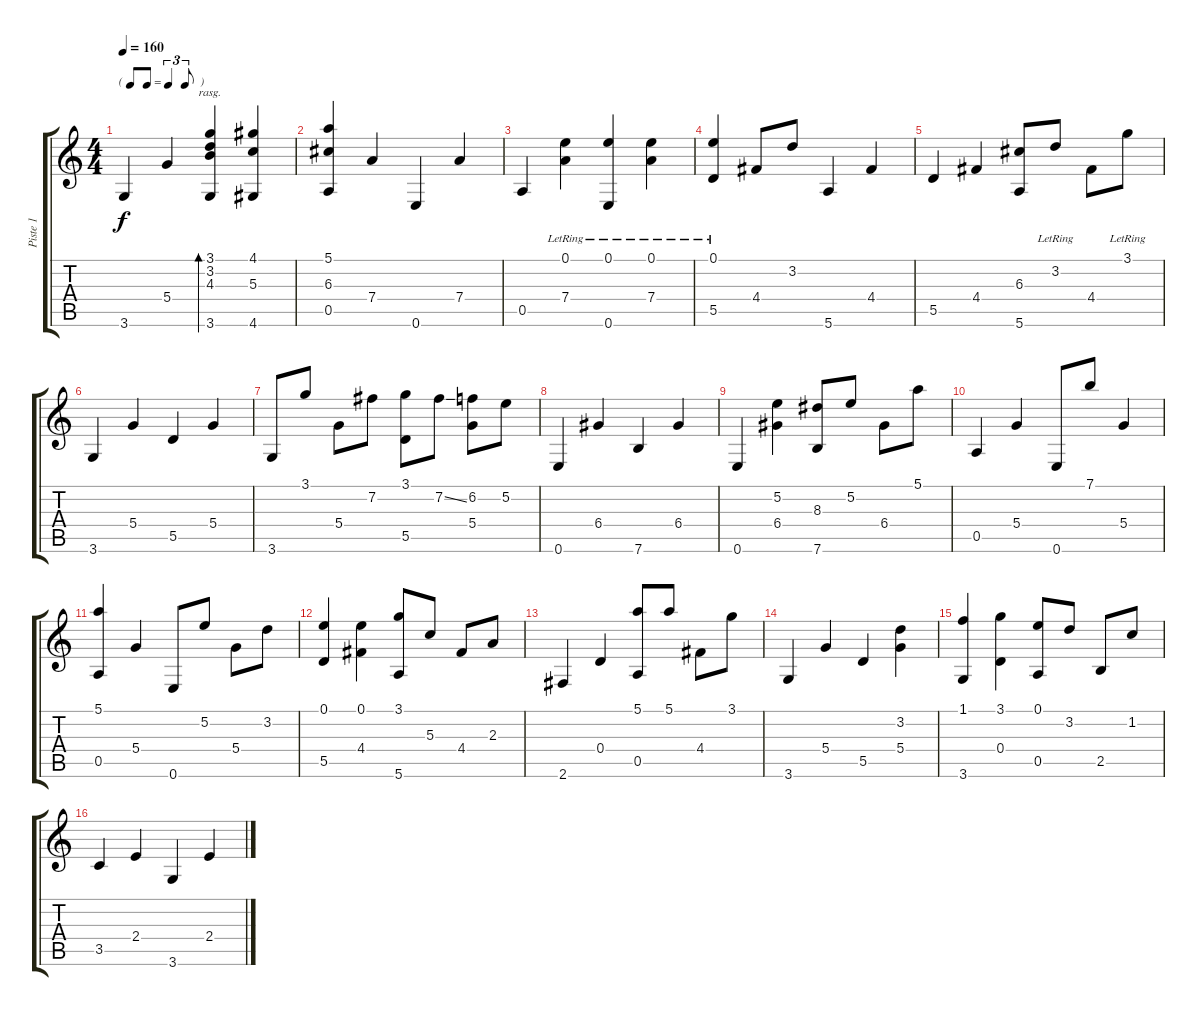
\track ("Piste 1" "Piste 1") {instrument acousticguitarnylon}
\staff {score tabs}
\tuning (E4 B3 G3 D3 A2 E2) {hide}
\ts (4 4)
\tf triplet8th
\tempo 160
\clef g2
\ks c
3.6.4{dy f} 5.4.4 (3.1 3.2 4.3 3.6).4{bd 480 rasg ii} (4.1 5.3 4.6).4 |
(5.1 6.3 0.5).4 7.4.4 0.6.4 7.4.4 |
0.5.4 (0.1{lr} 7.4).4 (0.1{lr} 0.6).4 (0.1{lr} 7.4).4 |
(0.1{lr} 5.5).4 4.4.8 3.2.8 5.6.4 4.4.4 |
5.5.4 4.4.4 (6.3 5.6).8 3.2{lr}.8 4.4.8 3.1{lr}.8 |
3.6.4 5.4.4 5.5.4 5.4.4 |
3.6.8 3.1.8 5.4.8 7.2.8 (3.1 5.5).8 7.2{ss}.8 (6.2 5.4).8 5.2.8 |
0.6.4 6.4.4 7.6.4 6.4.4 |
0.6.4 (5.2 6.4).4 (8.3 7.6).8 5.2.8 6.4.8 5.1.8 |
0.5.4 5.4.4 0.6.8 7.1.8 5.4.4 |
(5.1 0.5).4 5.4.4 0.6.8 5.2.8 5.4.8 3.2.8 |
(0.1 5.5).4 (0.1 4.4).4 (3.1 5.6).8 5.3.8 4.4.8 2.3.8 |
2.6.4 0.4.4 (5.1 0.5).8 5.1.8 4.4.8 3.1.8 |
3.6.4 5.4.4 5.5.4 (3.2 5.4).4 |
(1.1 3.6).4 (3.1 0.4).4 (0.1 0.5).8 3.2.8 2.5.8 1.2.8 |
3.5.4 2.4.4 3.6.4 2.4.4
